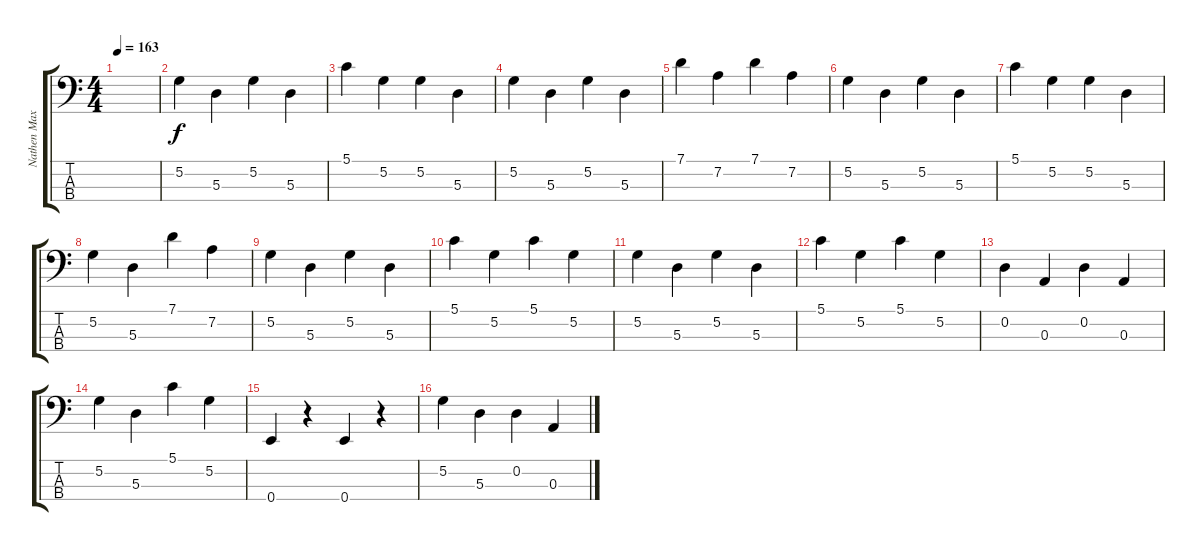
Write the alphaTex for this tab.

\track ("Nathen Maxwell" "Nathen Max") {instrument electricbassfinger}
\staff {score tabs}
\tuning (G2 D2 A1 E1) {hide}
\ts (4 4)
\tempo 163
\clef f4
\ks c
|
5.2.4 5.3.4 5.2.4 5.3.4 |
5.1.4 5.2.4 5.2.4 5.3.4 |
5.2.4 5.3.4 5.2.4 5.3.4 |
7.1.4 7.2.4 7.1.4 7.2.4 |
5.2.4 5.3.4 5.2.4 5.3.4 |
5.1.4 5.2.4 5.2.4 5.3.4 |
5.2.4 5.3.4 7.1.4 7.2.4 |
5.2.4 5.3.4 5.2.4 5.3.4 |
5.1.4 5.2.4 5.1.4 5.2.4 |
5.2.4 5.3.4 5.2.4 5.3.4 |
5.1.4 5.2.4 5.1.4 5.2.4 |
0.2.4 0.3.4 0.2.4 0.3.4 |
5.2.4 5.3.4 5.1.4 5.2.4 |
0.4.4 r.4 0.4.4 r.4 |
5.2.4 5.3.4 0.2.4 0.3.4
